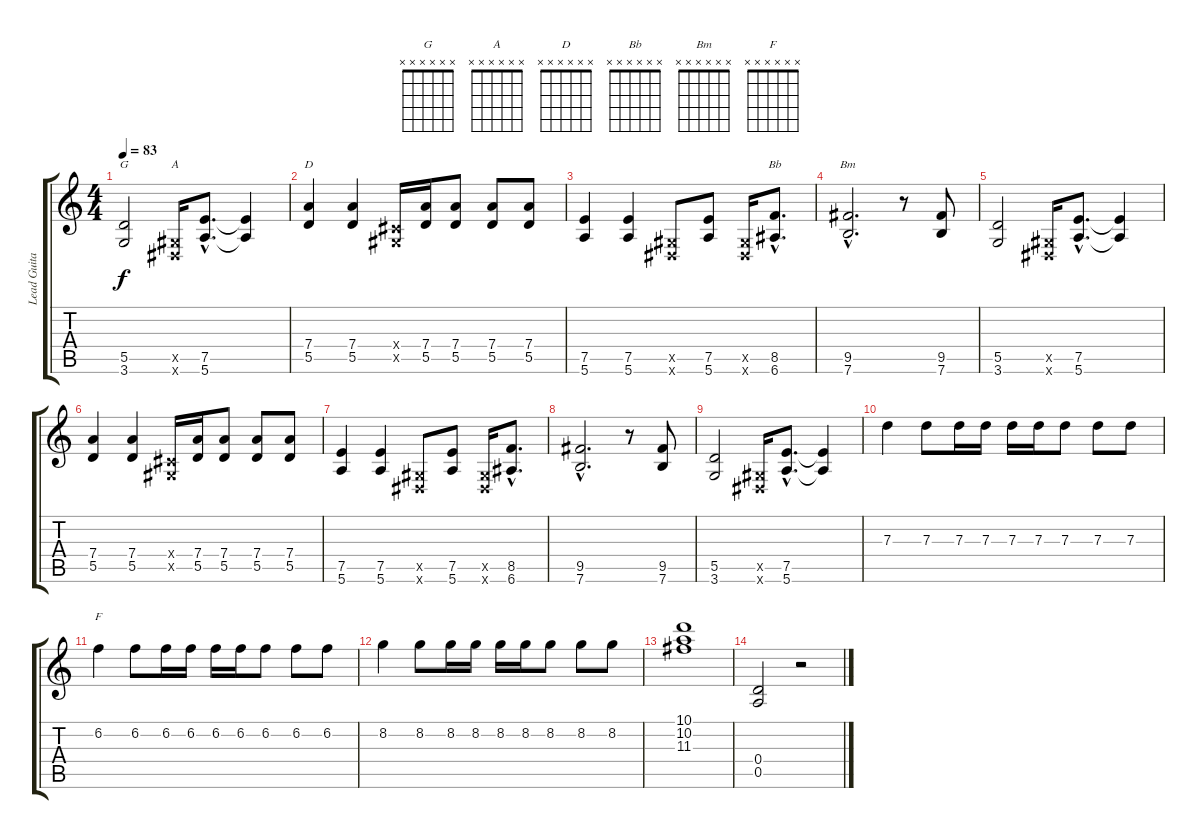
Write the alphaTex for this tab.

\track ("Lead Guitar" "Lead Guita") {instrument acousticguitarsteel}
\staff {score tabs}
\tuning (E4 B3 G3 D3 A2 E2) {hide}
\chord ("G" x x x x x x) {firstfret 0}
\chord ("A" x x x x x x) {firstfret 0}
\chord ("D" x x x x x x) {firstfret 0}
\chord ("Bb" x x x x x x) {firstfret 0}
\chord ("Bm" x x x x x x) {firstfret 0}
\chord ("F" x x x x x x) {firstfret 0}
\ts (4 4)
\tempo 83
\clef g2
\ks c
(5.5 3.6).2{ch "G" dy f} (-1.5{x} -1.6{x}).16{ch "A"} (7.5{hac} 5.6{hac}).8{d} (7.5{t} 5.6{t}).4 |
(7.4 5.5).4{ch "D"} (7.4 5.5).4 (-1.4{x} -1.5{x}).16 (7.4 5.5).16 (7.4 5.5).8 (7.4 5.5).8 (7.4 5.5).8 |
(7.5 5.6).4 (7.5 5.6).4 (-1.5{x} -1.6{x}).8 (7.5 5.6).8 (-1.5{x} -1.6{x}).16 (8.5{hac} 6.6{hac}).8{d ch "Bb"} |
(9.5{hac} 7.6{hac}).2{d ch "Bm"} r.8 (9.5 7.6).8 |
(5.5 3.6).2 (-1.5{x} -1.6{x}).16 (7.5{hac} 5.6{hac}).8{d} (7.5{t} 5.6{t}).4 |
(7.4 5.5).4 (7.4 5.5).4 (-1.4{x} -1.5{x}).16 (7.4 5.5).16 (7.4 5.5).8 (7.4 5.5).8 (7.4 5.5).8 |
(7.5 5.6).4 (7.5 5.6).4 (-1.5{x} -1.6{x}).8 (7.5 5.6).8 (-1.5{x} -1.6{x}).16 (8.5{hac} 6.6{hac}).8{d} |
(9.5{hac} 7.6{hac}).2{d} r.8 (9.5 7.6).8 |
(5.5 3.6).2 (-1.5{x} -1.6{x}).16 (7.5{hac} 5.6{hac}).8{d} (7.5{t} 5.6{t}).4 |
7.3.4 7.3.8 7.3.16 7.3.16 7.3.16 7.3.16 7.3.8 7.3.8 7.3.8 |
6.2.4{ch "F"} 6.2.8 6.2.16 6.2.16 6.2.16 6.2.16 6.2.8 6.2.8 6.2.8 |
8.2.4 8.2.8 8.2.16 8.2.16 8.2.16 8.2.16 8.2.8 8.2.8 8.2.8 |
(10.1 10.2 11.3).1 |
(0.4 0.5).2 r.2
